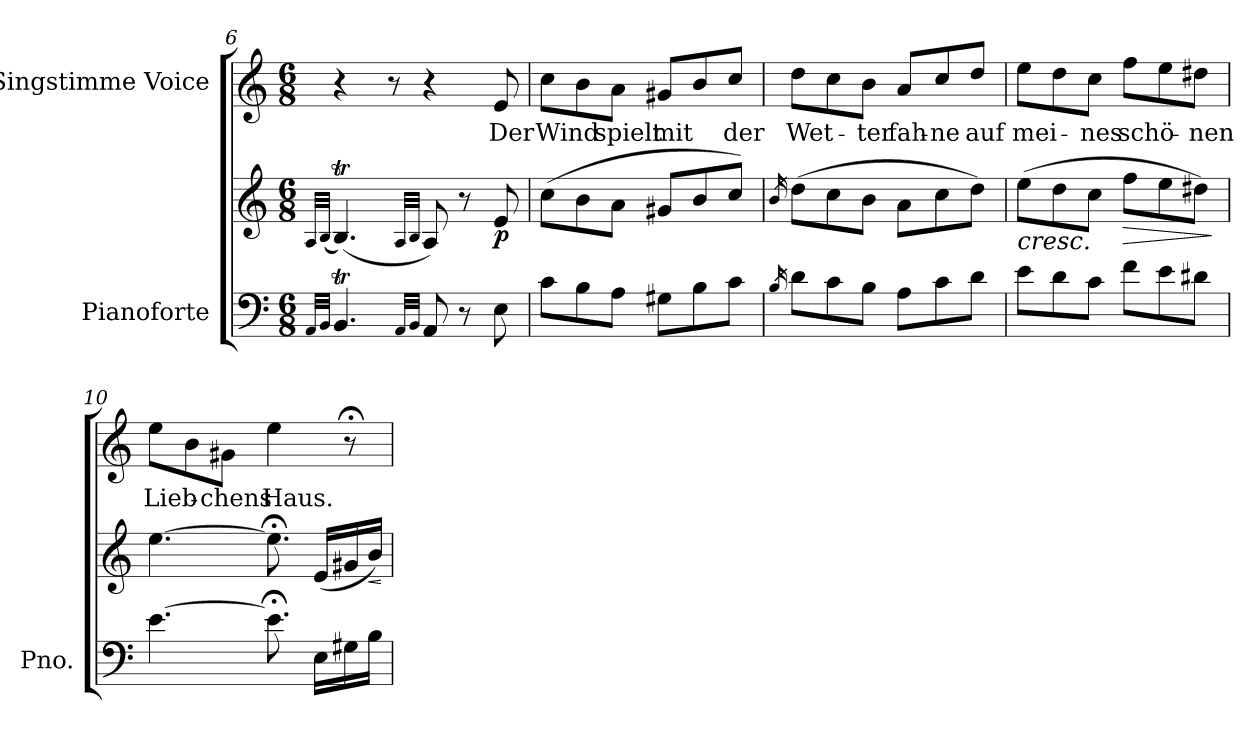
**kern	**kern	**dynam	**kern	**text
*part2	*part2	*part2	*part1	*part1
*staff3	*staff2	*staff2/3	*staff1	*staff1
*I"Pianoforte	*	*	*I"Singstimme Voice	*
*I'Pno.	*	*	*	*
!!LO:LB:g=z
*clefF4	*clefG2	*	*clefG2	*
*k[]	*k[]	*	*k[]	*
*M6/8	*M6/8	*	*M6/8	*
=6	=6	=6	=6	=6
32qAA/LLL	32qA/LLL	.	.	.
32qBB/JJJ	(<32qB/JJJ	.	.	.
4.BBt/	(<4.Bt/)	.	4r	.
.	.	.	8r	.
32qAA/LLL	32qA/LLL	.	.	.
32qBB/JJJ	32qB/JJJ	.	.	.
8AA/	8A/)	.	4r	.
8r	8r	.	.	.
!	!	!LO:DY:b	!	!LO:LY:b
8E\	8e/	p	8e/	Der
=7	=7	=7	=7	=7
!	!	!	!	!LO:LY:b
8c\L	(>8cc\L	.	8cc\L	Wind
8B\	8b\	.	8b\	.
!	!	!	!	!LO:LY:b
8A\J	8a\J	.	8a\J	spielt
!	!	!	!	!LO:LY:b
8G#X\L	8g#X/L	.	8g#X/L	mit
8B\	8b/	.	8b/	.
!	!	!	!	!LO:LY:b
8c\J	8cc/J)	.	8cc/J	der
=8	=8	=8	=8	=8
16qB/	16qb/	.	.	.
!	!	!	!	!LO:LY:b
8d\L	(>8dd\L	.	8dd\L	Wet-
8c\	8cc\	.	8cc\	.
!	!	!	!	!LO:LY:b
8B\J	8b\J	.	8b\J	-ter
!	!	!	!	!LO:LY:b
8A\L	8a\L	.	8a/L	fah-
!	!	!	!	!LO:LY:b
8c\	8cc\	.	8cc/	-ne
!	!	!	!	!LO:LY:b
8d\J	8dd\J)	.	8dd/J	auf
=9	=9	=9	=9	=9
!	!	!LO:HP:b	!	!LO:LY:b
8e\L	(>8ee\L	<	8ee\L	mei-
8d\	8dd\	.	8dd\	.
!	!	!	!	!LO:LY:b
8c\J	8cc\J	.	8cc\J	-nes
!	!	!LO:HP:b	!	!LO:LY:b
8f\L	8ff\L	>	8ff\L	schö-
8e\	8ee\	.	8ee\	.
!	!	!	!	!LO:LY:b
8d#X\J	8dd#X\J)	.	8dd#X\J	-nen
.	.	[ ]	.	.
=10	=10	=10	=10	=10
!	!	!	!	!LO:LY:b
[4.e\	[4.ee\	.	8ee\L	Lieb-
.	.	.	8b\	.
!	!	!	!	!LO:LY:b
.	.	.	8g#X\J	-chens
!	!	!	!	!LO:LY:b
8.e;<\]	8.ee;<\]	.	4ee\	Haus.
16E\LL	(<16e/LL	.	.	.
16G#X\	16g#X/	.	8r;<	.
!	!	!LO:HP:b	!	!
16B\JJ	16b/JJ)	<	.	.
.	.	[	.	.
=	=	=	=	=
*-	*-	*-	*-	*-
